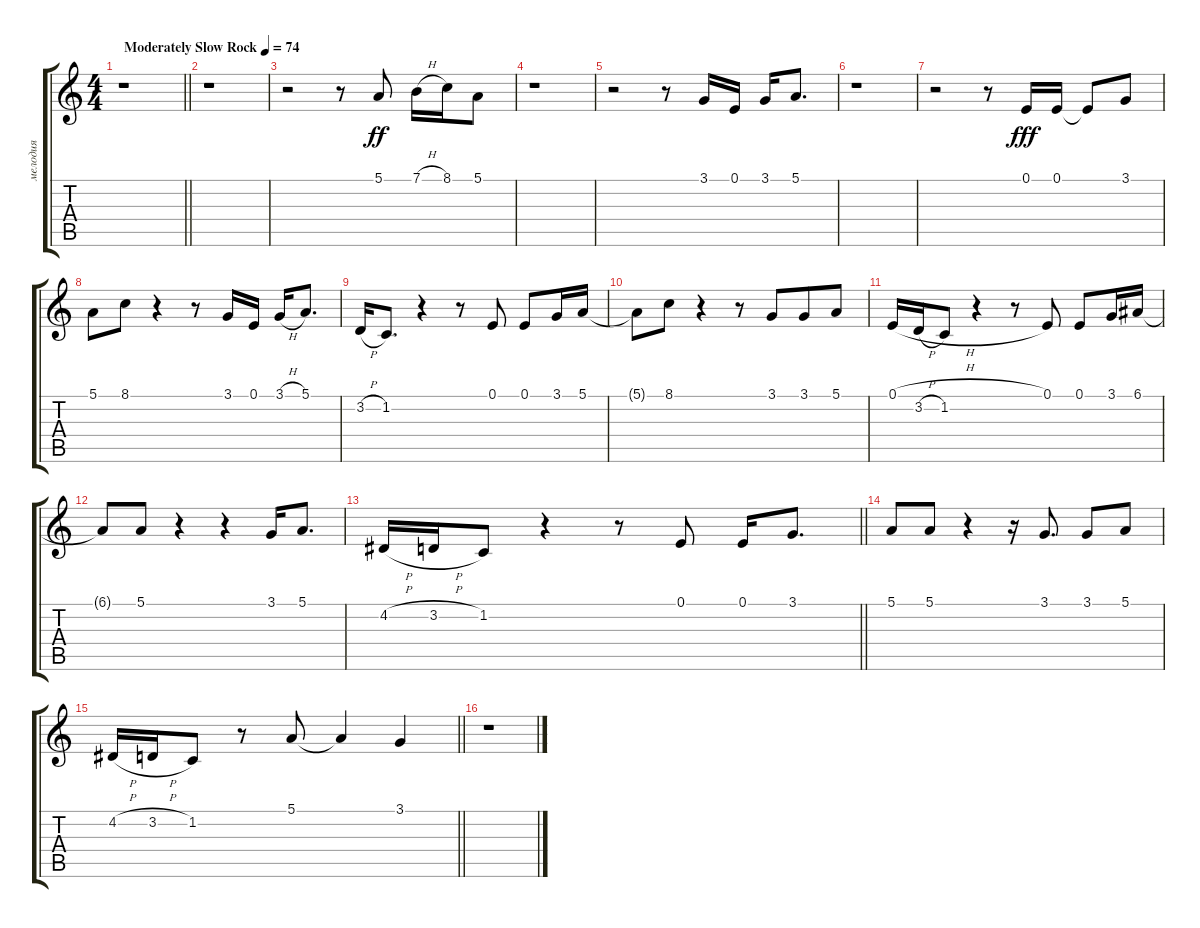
\track ("мелодия" "мелодия") {instrument accordion}
\staff {score tabs}
\tuning (E4 B3 G3 D3 A2 E2) {hide}
\ts (4 4)
\tempo (74 "Moderately Slow Rock")
\clef g2
\barLineRight lightlight
\ks aminor
r.1{dy ff instrument accordion} |
\section ("" "")
r.1 |
r.2 r.8 5.1.8 7.1{h}.16 8.1.16 5.1.8 |
r.1 |
r.2 r.8 3.1.16 0.1.16 3.1.16 5.1.8{d} |
r.1 |
r.2 r.8 0.1.16{dy fff} 0.1.16 0.1{t}.8 3.1.8 |
5.1.8 8.1.8 r.4 r.8 3.1.16 0.1.16 3.1{h}.16 5.1.8{d} |
3.2{h}.16 1.2.8{d} r.4 r.8 0.1.8 0.1.8 3.1.16 5.1.16 |
5.1{t}.8 8.1.8 r.4 r.8 3.1.8{beam merge} 3.1.8 5.1.8 |
0.1{h}.16 3.2{h}.16 1.2.8 r.4 r.8 0.1.8 0.1.8 3.1.16 6.1.16 |
6.1{t}.8 5.1.8 r.4 r.4 3.1.16 5.1.8{d} |
\barLineRight lightlight
4.2{h}.16 3.2{h}.16 1.2.8 r.4 r.8 0.1.8 0.1.16 3.1.8{d} |
\section ("" "")
5.1.8 5.1.8 r.4 r.16 3.1.8{d} 3.1.8 5.1.8 |
\barLineRight lightlight
4.2{h}.16 3.2{h}.16 1.2.8 r.8 5.1.8 5.1{t}.4 3.1.4 |
\section ("" "")
r.1
